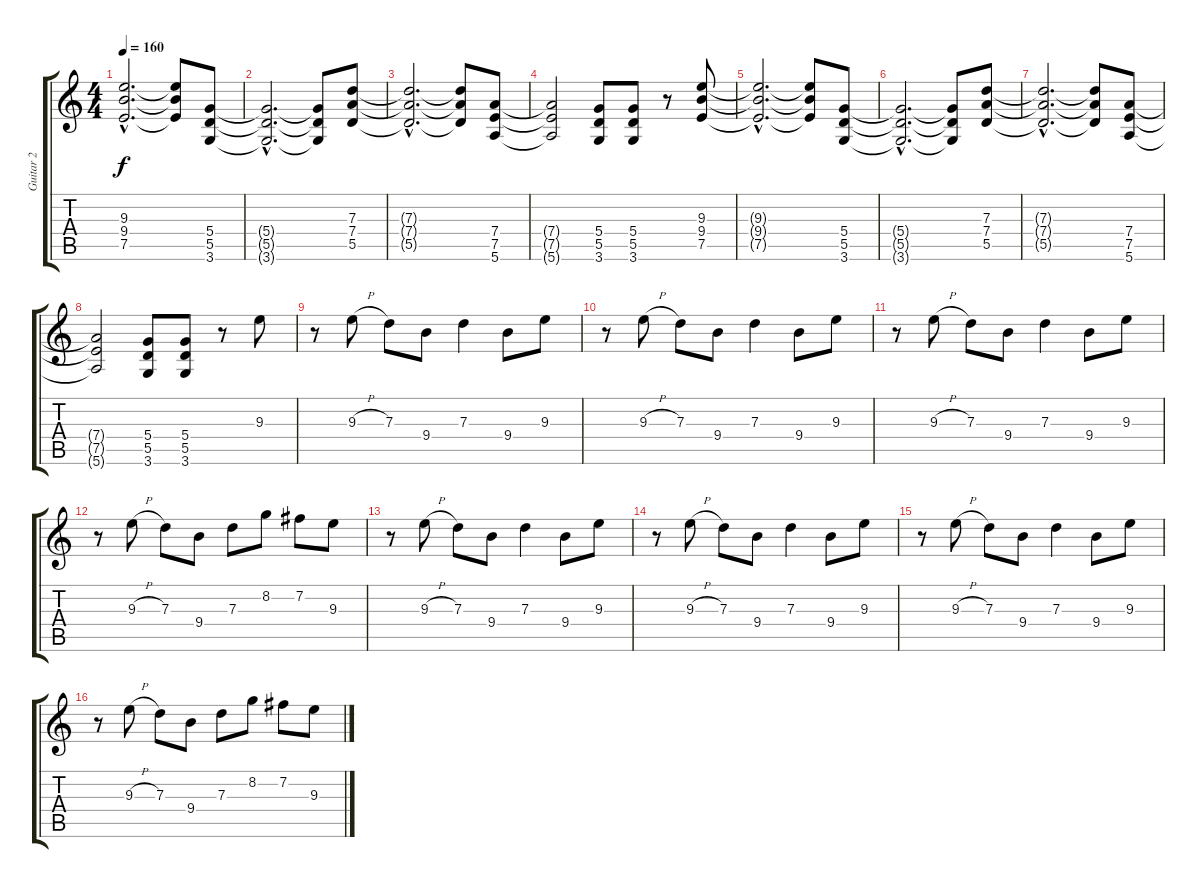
\track ("Guitar 2" "Guitar 2") {instrument distortionguitar}
\staff {score tabs}
\tuning (E4 B3 G3 D3 A2 E2) {hide}
\ts (4 4)
\tempo 160
\clef g2
\ks c
(9.3{hac t} 9.4{hac t} 7.5{hac t}).2{d dy f} (9.3{t} 9.4{t} 7.5{t}).8 (5.4 5.5 3.6).8 |
(5.4{hac t} 5.5{hac t} 3.6{hac t}).2{d} (5.4{t} 5.5{t} 3.6{t}).8 (7.3 7.4 5.5).8 |
(7.3{hac t} 7.4{hac t} 5.5{hac t}).2{d} (7.3{t} 7.4{t} 5.5{t}).8 (7.4 7.5 5.6).8 |
(7.4{t} 7.5{t} 5.6{t}).2 (5.4 5.5 3.6).8 (5.4 5.5 3.6).8 r.8 (9.3 9.4 7.5).8 |
(9.3{hac t} 9.4{hac t} 7.5{hac t}).2{d} (9.3{t} 9.4{t} 7.5{t}).8 (5.4 5.5 3.6).8 |
(5.4{hac t} 5.5{hac t} 3.6{hac t}).2{d} (5.4{t} 5.5{t} 3.6{t}).8 (7.3 7.4 5.5).8 |
(7.3{hac t} 7.4{hac t} 5.5{hac t}).2{d} (7.3{t} 7.4{t} 5.5{t}).8 (7.4 7.5 5.6).8 |
(7.4{t} 7.5{t} 5.6{t}).2 (5.4 5.5 3.6).8 (5.4 5.5 3.6).8 r.8 9.3.8 |
r.8 9.3{h}.8 7.3.8 9.4.8 7.3.4 9.4.8 9.3.8 |
r.8 9.3{h}.8 7.3.8 9.4.8 7.3.4 9.4.8 9.3.8 |
r.8 9.3{h}.8 7.3.8 9.4.8 7.3.4 9.4.8 9.3.8 |
r.8 9.3{h}.8 7.3.8 9.4.8 7.3.8 8.2.8 7.2.8 9.3.8 |
r.8 9.3{h}.8 7.3.8 9.4.8 7.3.4 9.4.8 9.3.8 |
r.8 9.3{h}.8 7.3.8 9.4.8 7.3.4 9.4.8 9.3.8 |
r.8 9.3{h}.8 7.3.8 9.4.8 7.3.4 9.4.8 9.3.8 |
r.8 9.3{h}.8 7.3.8 9.4.8 7.3.8 8.2.8 7.2.8 9.3.8
